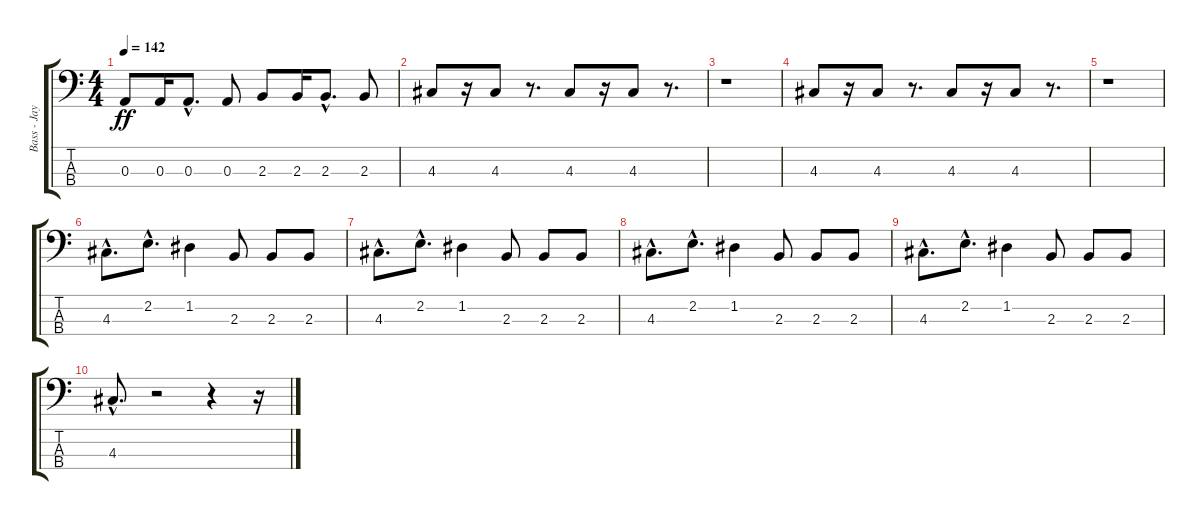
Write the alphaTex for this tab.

\track ("Bass - Jay Bentley" "Bass - Jay") {instrument electricbasspick}
\staff {score tabs}
\tuning (G2 D2 A1 E1) {hide}
\ts (4 4)
\tempo 142
\clef f4
\ks c
0.3.8{dy ff} 0.3.16 0.3{hac}.8{d} 0.3.8 2.3.8 2.3.16 2.3{hac}.8{d} 2.3.8 |
4.3.8 r.16 4.3.8 r.8{d} 4.3.8 r.16 4.3.8 r.8{d} |
r.1 |
4.3.8 r.16 4.3.8 r.8{d} 4.3.8 r.16 4.3.8 r.8{d} |
r.1 |
4.3{hac}.8{d} 2.2{hac}.8{d} 1.2.4 2.3.8 2.3.8 2.3.8 |
4.3{hac}.8{d} 2.2{hac}.8{d} 1.2.4 2.3.8 2.3.8 2.3.8 |
4.3{hac}.8{d} 2.2{hac}.8{d} 1.2.4 2.3.8 2.3.8 2.3.8 |
4.3{hac}.8{d} 2.2{hac}.8{d} 1.2.4 2.3.8 2.3.8 2.3.8 |
4.3{hac}.8{d} r.2 r.4 r.16
